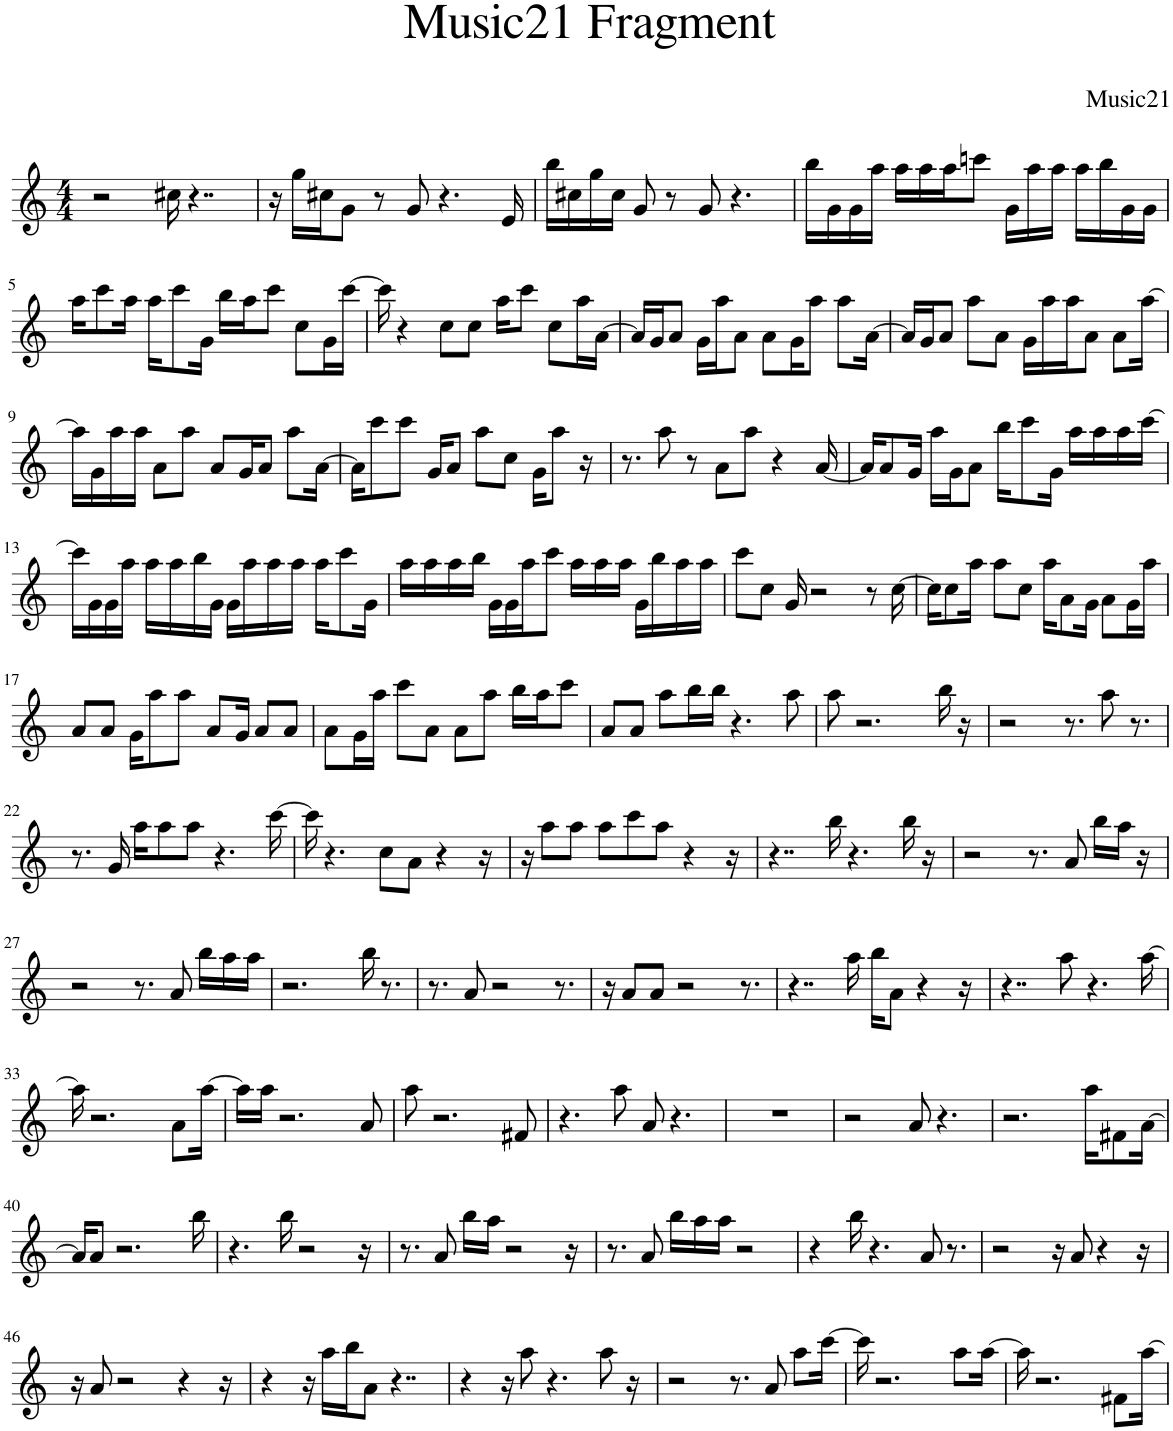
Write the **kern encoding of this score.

**kern
*part1
*staff1
*I"Piano
*I'Pno
*clefG2
*k[]
*M4/4
=1
2r
16cc#X\
4..r
=2
16r
16gg\LL
16cc#X\J
8g\J
8r
8g/
4.r
16e/
=3
16bb\LL
16cc#X\
16gg\
16cc#\JJ
8g/
8r
8g/
4.r
=4
16bb\LL
16g\
16g\
16aa\JJ
16aa\LL
16aa\
16aa\J
8cccn\J
16g\LL
16aa\
16aa\JJ
16aa\LL
16bb\
16g\
16g\JJ
!!LO:LB:g=z
=5
16aa\KL
8ccc\
16aa\Jk
16aa\KL
8ccc\
16g\Jk
16bb\LL
16aa\J
8ccc\J
8cc\L
16g\L
[16ccc\JJ
=6
16ccc\]
4r
8cc\L
8cc\J
16aa\KL
8ccc\J
8cc\L
16aa\L
[16a\JJ
=7
16a/LL]
16g/J
8a/J
16g\LL
16aa\J
8a\J
8a\L
16g\K
8aa\J
8aa\L
[16a\Jk
=8
16a/LL]
16g/J
8a/J
8aa\L
8a\J
16g\LL
16aa\
16aa\J
8a\J
8a\L
[16aa\Jk
!!LO:LB:g=z
=9
16aa\LL]
16g\
16aa\
16aa\JJ
8a\L
8aa\J
8a/L
16g/K
8a/J
8aa\L
[16a\Jk
=10
16a\KL]
8ccc\
8ccc\J
16g/KL
8a/J
8aa\L
8cc\J
16g\KL
8aa\J
16r
=11
8.r
8aa\
8r
8a\L
8aa\J
4r
[16a/
=12
16a/KL]
8a/
16g/Jk
16aa\LL
16g\J
8a\J
16bb\KL
8ccc\
16g\Jk
16aa\LL
16aa\
16aa\
[16ccc\JJ
!!LO:LB:g=z
=13
16ccc\LL]
16g\
16g\
16aa\JJ
16aa\LL
16aa\
16bb\
16g\JJ
16g\LL
16aa\
16aa\
16aa\JJ
16aa\KL
8ccc\
16g\Jk
=14
16aa\LL
16aa\
16aa\
16bb\JJ
16g\LL
16g\
16aa\J
8ccc\J
16aa\LL
16aa\
16aa\JJ
16g\LL
16bb\
16aa\
16aa\JJ
=15
8ccc\L
8cc\J
16g/
2r
8r
[16cc\
=16
16cc\KL]
8cc\
16aa\Jk
8aa\L
8cc\J
16aa\KL
8a\
16g\Jk
8a\L
16g\L
16aa\JJ
!!LO:LB:g=z
=17
8a/L
8a/J
16g\KL
8aa\
8aa\J
8a/L
16g/Jk
8a/L
8a/J
=18
8a\L
16g\L
16aa\JJ
8ccc\L
8a\J
8a\L
8aa\J
16bb\LL
16aa\J
8ccc\J
=19
8a/L
8a/J
8aa\L
16bb\L
16bb\JJ
4.r
8aa\
=20
8aa\
2.r
16bb\
16r
=21
2r
8.r
8aa\
8.r
!!LO:LB:g=z
=22
8.r
16g/
16aa\KL
8aa\
8aa\J
4.r
[16ccc\
=23
16ccc\]
4.r
8cc\L
8a\J
4r
16r
=24
16r
8aa\L
8aa\J
8aa\L
8ccc\
8aa\J
4r
16r
=25
4..r
16bb\
4.r
16bb\
16r
=26
2r
8.r
8a/
16bb\LL
16aa\JJ
16r
!!LO:LB:g=z
=27
2r
8.r
8a/
16bb\LL
16aa\
16aa\JJ
=28
2.r
16bb\
8.r
=29
8.r
8a/
2r
8.r
=30
16r
8a/L
8a/J
2r
8.r
=31
4..r
16aa\
16bb\KL
8a\J
4r
16r
=32
4..r
8aa\
4.r
[16aa\
!!LO:LB:g=z
=33
16aa\]
2.r
8a\L
[16aa\Jk
=34
16aa\LL]
16aa\JJ
2.r
8a/
=35
8aa\
2.r
8f#X/
=36
4.r
8aa\
8a/
4.r
=37
1r
=38
2r
8a/
4.r
=39
2.r
16aa\KL
8f#X\
[16a\Jk
!!LO:LB:g=z
=40
16a/KL]
8a/J
2.r
16bb\
=41
4.r
16bb\
2r
16r
=42
8.r
8a/
16bb\LL
16aa\JJ
2r
16r
=43
8.r
8a/
16bb\LL
16aa\
16aa\JJ
2r
=44
4r
16bb\
4.r
8a/
8.r
=45
2r
16r
8a/
4r
16r
!!LO:LB:g=z
=46
16r
8a/
2r
4r
16r
=47
4r
16r
16aa\LL
16bb\J
8a\J
4..r
=48
4r
16r
8aa\
4.r
8aa\
16r
=49
2r
8.r
8a/
8aa\L
[16ccc\Jk
=50
16ccc\]
2.r
8aa\L
[16aa\Jk
=51
16aa\]
2.r
8f#X\L
[16aa\Jk
=
*-
